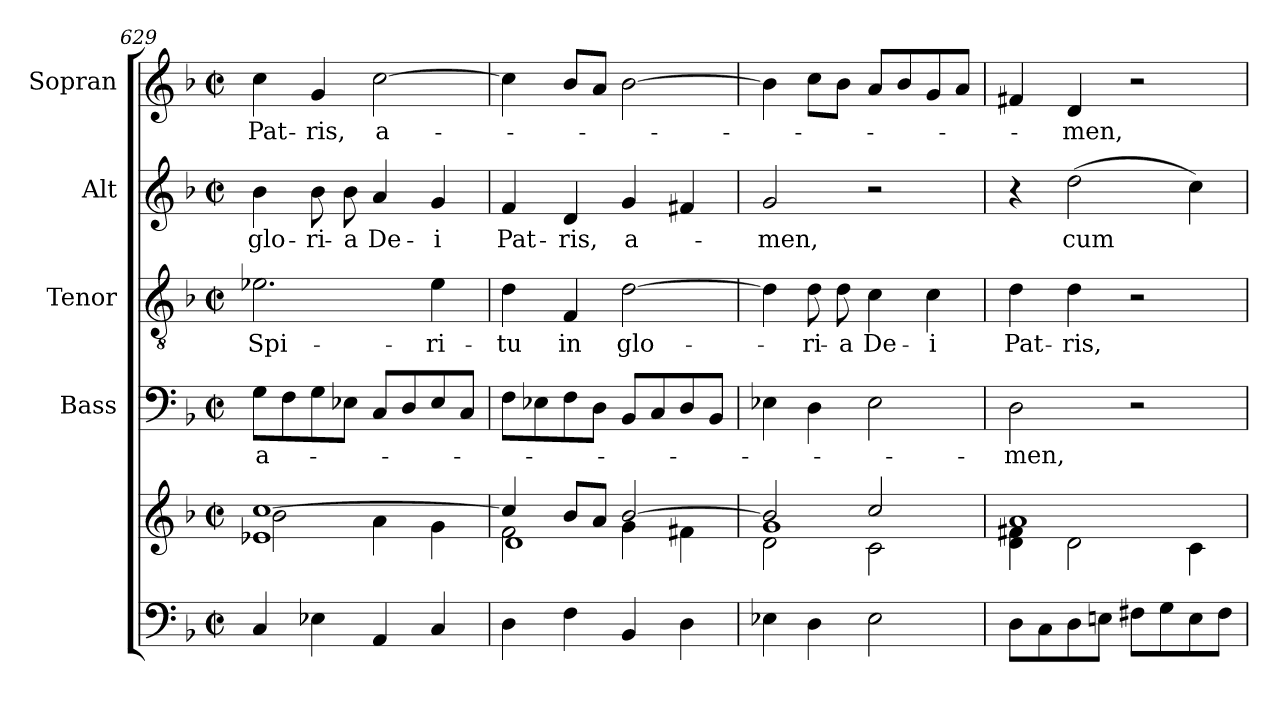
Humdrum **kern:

**kern	**kern	**kern	**text	**kern	**text	**kern	**text	**kern	**text
*part5	*part5	*part4	*part4	*part3	*part3	*part2	*part2	*part1	*part1
*staff6	*staff5	*staff4	*staff4	*staff3	*staff3	*staff2	*staff2	*staff1	*staff1
*	*	*I"Bass	*	*I"Tenor	*	*I"Alt	*	*I"Sopran	*
*	*	*I'B.	*	*I'T.	*	*I'A.	*	*I'S.	*
*clefF4	*clefG2	*clefF4	*	*clefGv2	*	*clefG2	*	*clefG2	*
*k[b-]	*k[b-]	*k[b-]	*	*k[b-]	*	*k[b-]	*	*k[b-]	*
*F:	*F:	*F:	*	*F:	*	*F:	*	*F:	*
*M2/2	*M2/2	*M2/2	*	*M2/2	*	*M2/2	*	*M2/2	*
*met(c|)	*met(c|)	*met(c|)	*	*met(c|)	*	*met(c|)	*	*met(c|)	*
=629	=629	=629	=629	=629	=629	=629	=629	=629	=629
*	*^	*	*	*	*	*	*	*	*
!	!	!	!	!LO:LY:b	!	!LO:LY:b	!	!LO:LY:b	!	!LO:LY:b
4C/	1e-X [>1cc	2b-\	8G\L	a-	2.e-X\	Spi-	4b-\	glo-	4cc\	Pat-
.	.	.	8F\	.	.	.	.	.	.	.
!	!	!	!	!	!	!	!	!LO:LY:b	!	!LO:LY:b
4E-X\	.	.	8G\	.	.	.	8b-\	-ri-	4g/	-ris,
!	!	!	!	!	!	!	!	!LO:LY:b	!	!
.	.	.	8E-X\J	.	.	.	8b-\	-a	.	.
!	!	!	!	!	!	!	!	!LO:LY:b	!	!LO:LY:b
4AA/	.	4a\	8C/L	.	.	.	4a/	De-	[2cc\	a-
.	.	.	8D/	.	.	.	.	.	.	.
!	!	!	!	!	!	!LO:LY:b	!	!LO:LY:b	!	!
4C/	.	4g\	8E-/	.	4e-\	-ri-	4g/	-i	.	.
.	.	.	8C/J	.	.	.	.	.	.	.
!!LO:LB:g=z
=630	=630	=630	=630	=630	=630	=630	=630	=630	=630	=630
*	*	*^	*	*	*	*	*	*	*	*
!	!	!	!	!	!	!	!LO:LY:b	!	!LO:LY:b	!	!
4D\	4cc/]	2f\	1d	8F\L	.	4d\	-tu	4f/	Pat-	4cc\]	.
.	.	.	.	8E-X\	.	.	.	.	.	.	.
!	!	!	!	!	!	!	!LO:LY:b	!	!LO:LY:b	!	!
4F\	8b-/L	.	.	8F\	.	4F/	in	4d/	-ris,	8b-/L	.
.	8a/J	.	.	8D\J	.	.	.	.	.	8a/J	.
!	!	!	!	!	!	!	!LO:LY:b	!	!LO:LY:b	!	!
4BB-/	[>2b-/	4g\	.	8BB-/L	.	[2d\	glo-	4g/	a-	[2b-\	.
.	.	.	.	8C/	.	.	.	.	.	.	.
4D\	.	4f#X\	.	8D/	.	.	.	4f#X/	.	.	.
.	.	.	.	8BB-/J	.	.	.	.	.	.	.
=631	=631	=631	=631	=631	=631	=631	=631	=631	=631	=631	=631
!	!	!	!	!	!	!	!	!	!LO:LY:b	!	!
4E-X\	2b-/]	2d\	1g	4E-X\	.	4d\]	.	2g/	-men,	4b-\]	.
!	!	!	!	!	!	!	!LO:LY:b	!	!	!	!
4D\	.	.	.	4D\	.	8d\	-ri-	.	.	8cc\L	.
!	!	!	!	!	!	!	!LO:LY:b	!	!	!	!
.	.	.	.	.	.	8d\	-a	.	.	8b-\J	.
!	!	!	!	!	!	!	!LO:LY:b	!	!	!	!
2E-\	2cc/	2c\	.	2E-\	.	4c\	De-	2r	.	8a/L	.
.	.	.	.	.	.	.	.	.	.	8b-/	.
!	!	!	!	!	!	!	!LO:LY:b	!	!	!	!
.	.	.	.	.	.	4c\	-i	.	.	8g/	.
.	.	.	.	.	.	.	.	.	.	8a/J	.
*	*	*v	*v	*	*	*	*	*	*	*	*
=632	=632	=632	=632	=632	=632	=632	=632	=632	=632	=632
!	!	!	!	!LO:LY:b	!	!LO:LY:b	!	!	!	!
8D\L	1a	4d\ 4f#X\	2D\	-men,	4d\	Pat-	4r	.	4f#X/	.
8C\	.	.	.	.	.	.	.	.	.	.
!	!	!	!	!	!	!LO:LY:b	!	!LO:LY:b	!	!LO:LY:b
8D\	.	2d\	.	.	4d\	-ris,	(>2dd\	cum	4d/	-men,
8En\J	.	.	.	.	.	.	.	.	.	.
8F#X\L	.	.	2r	.	2r	.	.	.	2r	.
8G\	.	.	.	.	.	.	.	.	.	.
8E\	.	4c\	.	.	.	.	4cc\)	.	.	.
8F#\J	.	.	.	.	.	.	.	.	.	.
*	*v	*v	*	*	*	*	*	*	*	*
=	=	=	=	=	=	=	=	=	=
*-	*-	*-	*-	*-	*-	*-	*-	*-	*-
